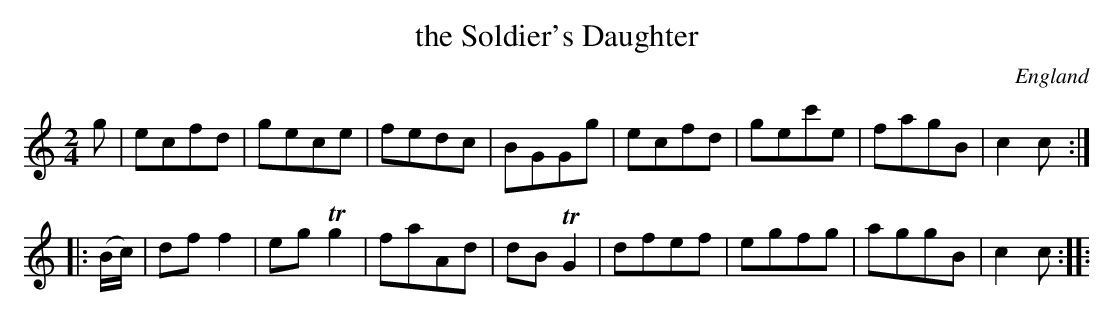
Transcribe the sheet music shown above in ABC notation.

X:1
T:the Soldier's Daughter
L:1/8
M:2/4
O:England
K:C major
g | \
ecfd | gece  | fedc | BGGg | \
ecfd | gec'e | fagB | c2 c ::
(B/c/) | \
df f2 | eg Tg2 | faAd | dB TG2 | \
dfef  | egfg   | aggB | c2c::
